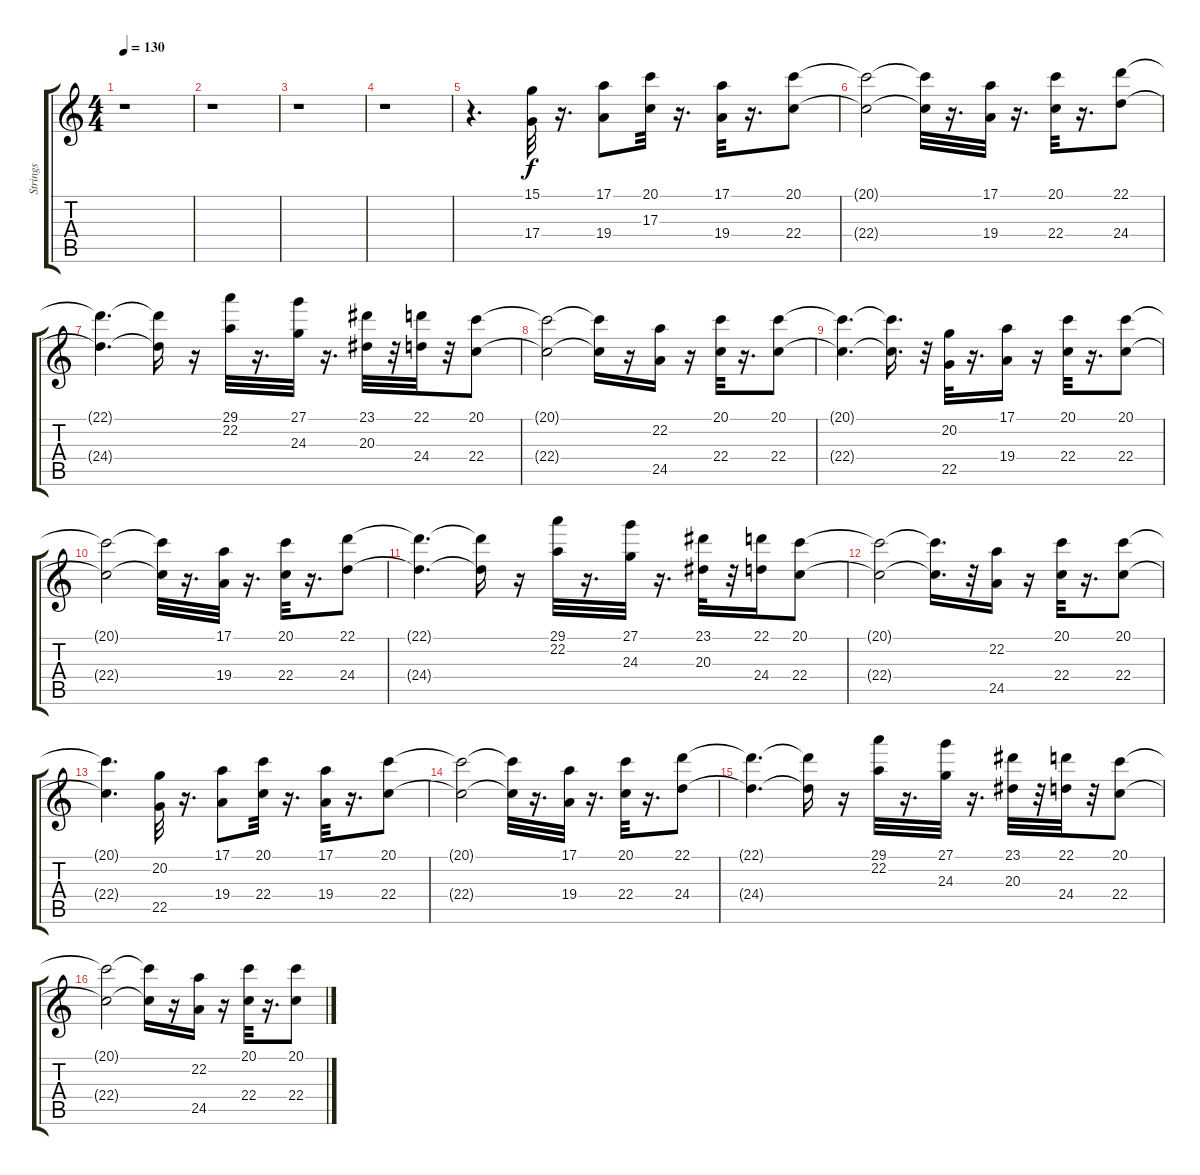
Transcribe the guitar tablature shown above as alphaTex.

\track ("Strings             " "Strings   ") {instrument stringensemble1}
\staff {score tabs}
\tuning (E4 B3 G3 D3 A2 E2) {hide}
\ts (4 4)
\tempo 130
\clef g2
\ks c
r.1{dy f} |
r.1 |
r.1 |
r.1 |
r.4{d} (15.1 17.4).32 r.16{d} (17.1 19.4).8 (20.1 17.3).32 r.16{d} (17.1 19.4).32 r.16{d} (20.1 22.4).8 |
(20.1{t} 22.4{t}).2 (20.1{t} 22.4{t}).32 r.16{d} (17.1 19.4).32 r.16{d} (20.1 22.4).32 r.16{d} (22.1 24.4).8 |
(22.1{t} 24.4{t}).4{d} (22.1{t} 24.4{t}).16 r.16 (29.1 22.2).32 r.16{d} (27.1 24.3).32 r.16{d} (23.1 20.3).32 r.32 (22.1 24.4).32 r.32 (20.1 22.4).8 |
(20.1{t} 22.4{t}).2 (20.1{t} 22.4{t}).16 r.16 (22.2 24.5).16 r.16 (20.1 22.4).32 r.16{d} (20.1 22.4).8 |
(20.1{t} 22.4{t}).4{d} (20.1{t} 22.4{t}).16{d} r.32 (20.2 22.5).32 r.16{d} (17.1 19.4).16 r.16 (20.1 22.4).32 r.16{d} (20.1 22.4).8 |
(20.1{t} 22.4{t}).2 (20.1{t} 22.4{t}).32 r.16{d} (17.1 19.4).32 r.16{d} (20.1 22.4).32 r.16{d} (22.1 24.4).8 |
(22.1{t} 24.4{t}).4{d} (22.1{t} 24.4{t}).16 r.16 (29.1 22.2).32 r.16{d} (27.1 24.3).32 r.16{d} (23.1 20.3).32 r.32 (22.1 24.4).16 (20.1 22.4).8 |
(20.1{t} 22.4{t}).2 (20.1{t} 22.4{t}).16{d} r.32 (22.2 24.5).16 r.16 (20.1 22.4).32 r.16{d} (20.1 22.4).8 |
(20.1{t} 22.4{t}).4{d} (20.2 22.5).32 r.16{d} (17.1 19.4).8 (20.1 22.4).32 r.16{d} (17.1 19.4).32 r.16{d} (20.1 22.4).8 |
(20.1{t} 22.4{t}).2 (20.1{t} 22.4{t}).32 r.16{d} (17.1 19.4).32 r.16{d} (20.1 22.4).32 r.16{d} (22.1 24.4).8 |
(22.1{t} 24.4{t}).4{d} (22.1{t} 24.4{t}).16 r.16 (29.1 22.2).32 r.16{d} (27.1 24.3).32 r.16{d} (23.1 20.3).32 r.32 (22.1 24.4).32 r.32 (20.1 22.4).8 |
(20.1{t} 22.4{t}).2 (20.1{t} 22.4{t}).16 r.16 (22.2 24.5).16 r.16 (20.1 22.4).32 r.16{d} (20.1 22.4).8
